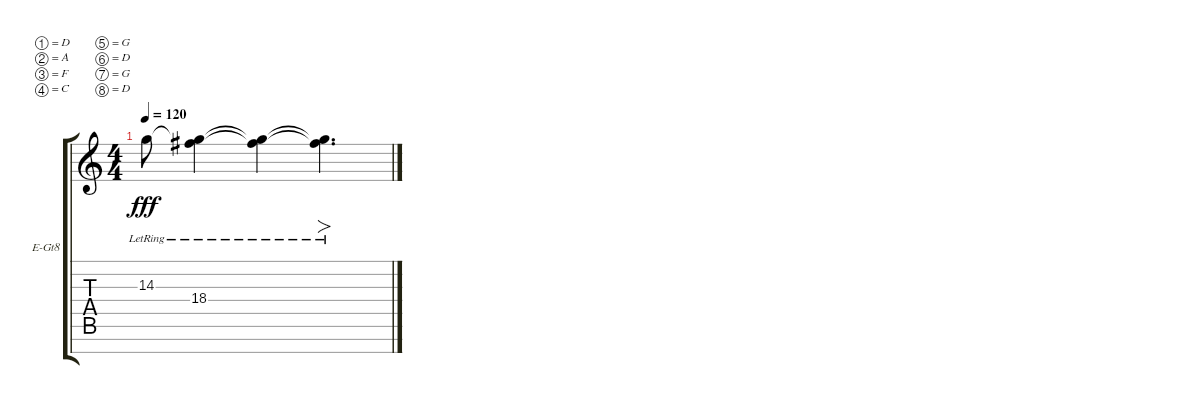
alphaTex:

\bracketExtendMode groupsimilarinstruments
\firstSystemTrackNameOrientation horizontal
\otherSystemsTrackNameOrientation horizontal
\track ("Reverb" "E-Gt8") {instrument overdrivenguitar}
\staff {score tabs}
\tuning (D4 A3 F3 C3 G2 D2 G1 D1)
\ts (4 4)
\tempo 120
\clef g2
\ks c
14.3{lr t}.8{dy fff} (18.4 14.3{lr t}).4 (14.3{lr t} 18.4{t}).4 (14.3{lr t} 18.4{t}).4{fo d}
